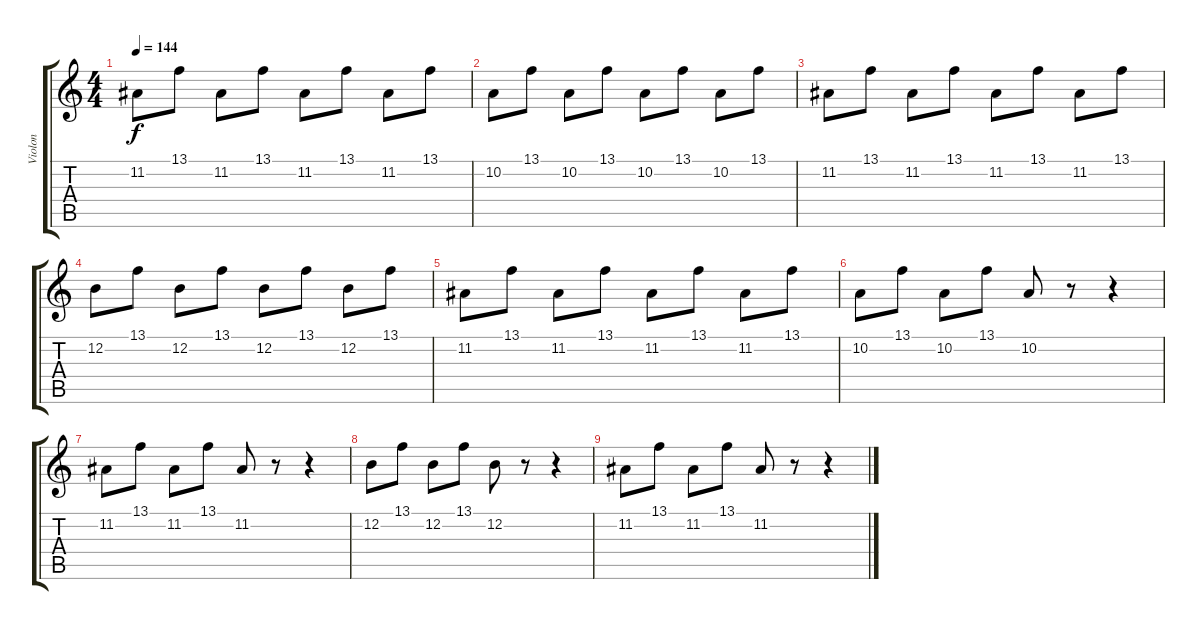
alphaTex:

\track ("Violon" "Violon") {instrument pizzicatostrings}
\staff {score tabs}
\tuning (E4 B3 G3 D3 A2 E2) {hide}
\ts (4 4)
\tempo 144
\clef g2
\ks c
11.2.8{dy f} 13.1.8 11.2.8 13.1.8 11.2.8 13.1.8 11.2.8 13.1.8 |
10.2.8 13.1.8 10.2.8 13.1.8 10.2.8 13.1.8 10.2.8 13.1.8 |
11.2.8 13.1.8 11.2.8 13.1.8 11.2.8 13.1.8 11.2.8 13.1.8 |
12.2.8 13.1.8 12.2.8 13.1.8 12.2.8 13.1.8 12.2.8 13.1.8 |
11.2.8 13.1.8 11.2.8 13.1.8 11.2.8 13.1.8 11.2.8 13.1.8 |
10.2.8 13.1.8 10.2.8 13.1.8 10.2.8 r.8 r.4 |
11.2.8 13.1.8 11.2.8 13.1.8 11.2.8 r.8 r.4 |
12.2.8 13.1.8 12.2.8 13.1.8 12.2.8 r.8 r.4 |
11.2.8 13.1.8 11.2.8 13.1.8 11.2.8 r.8 r.4
